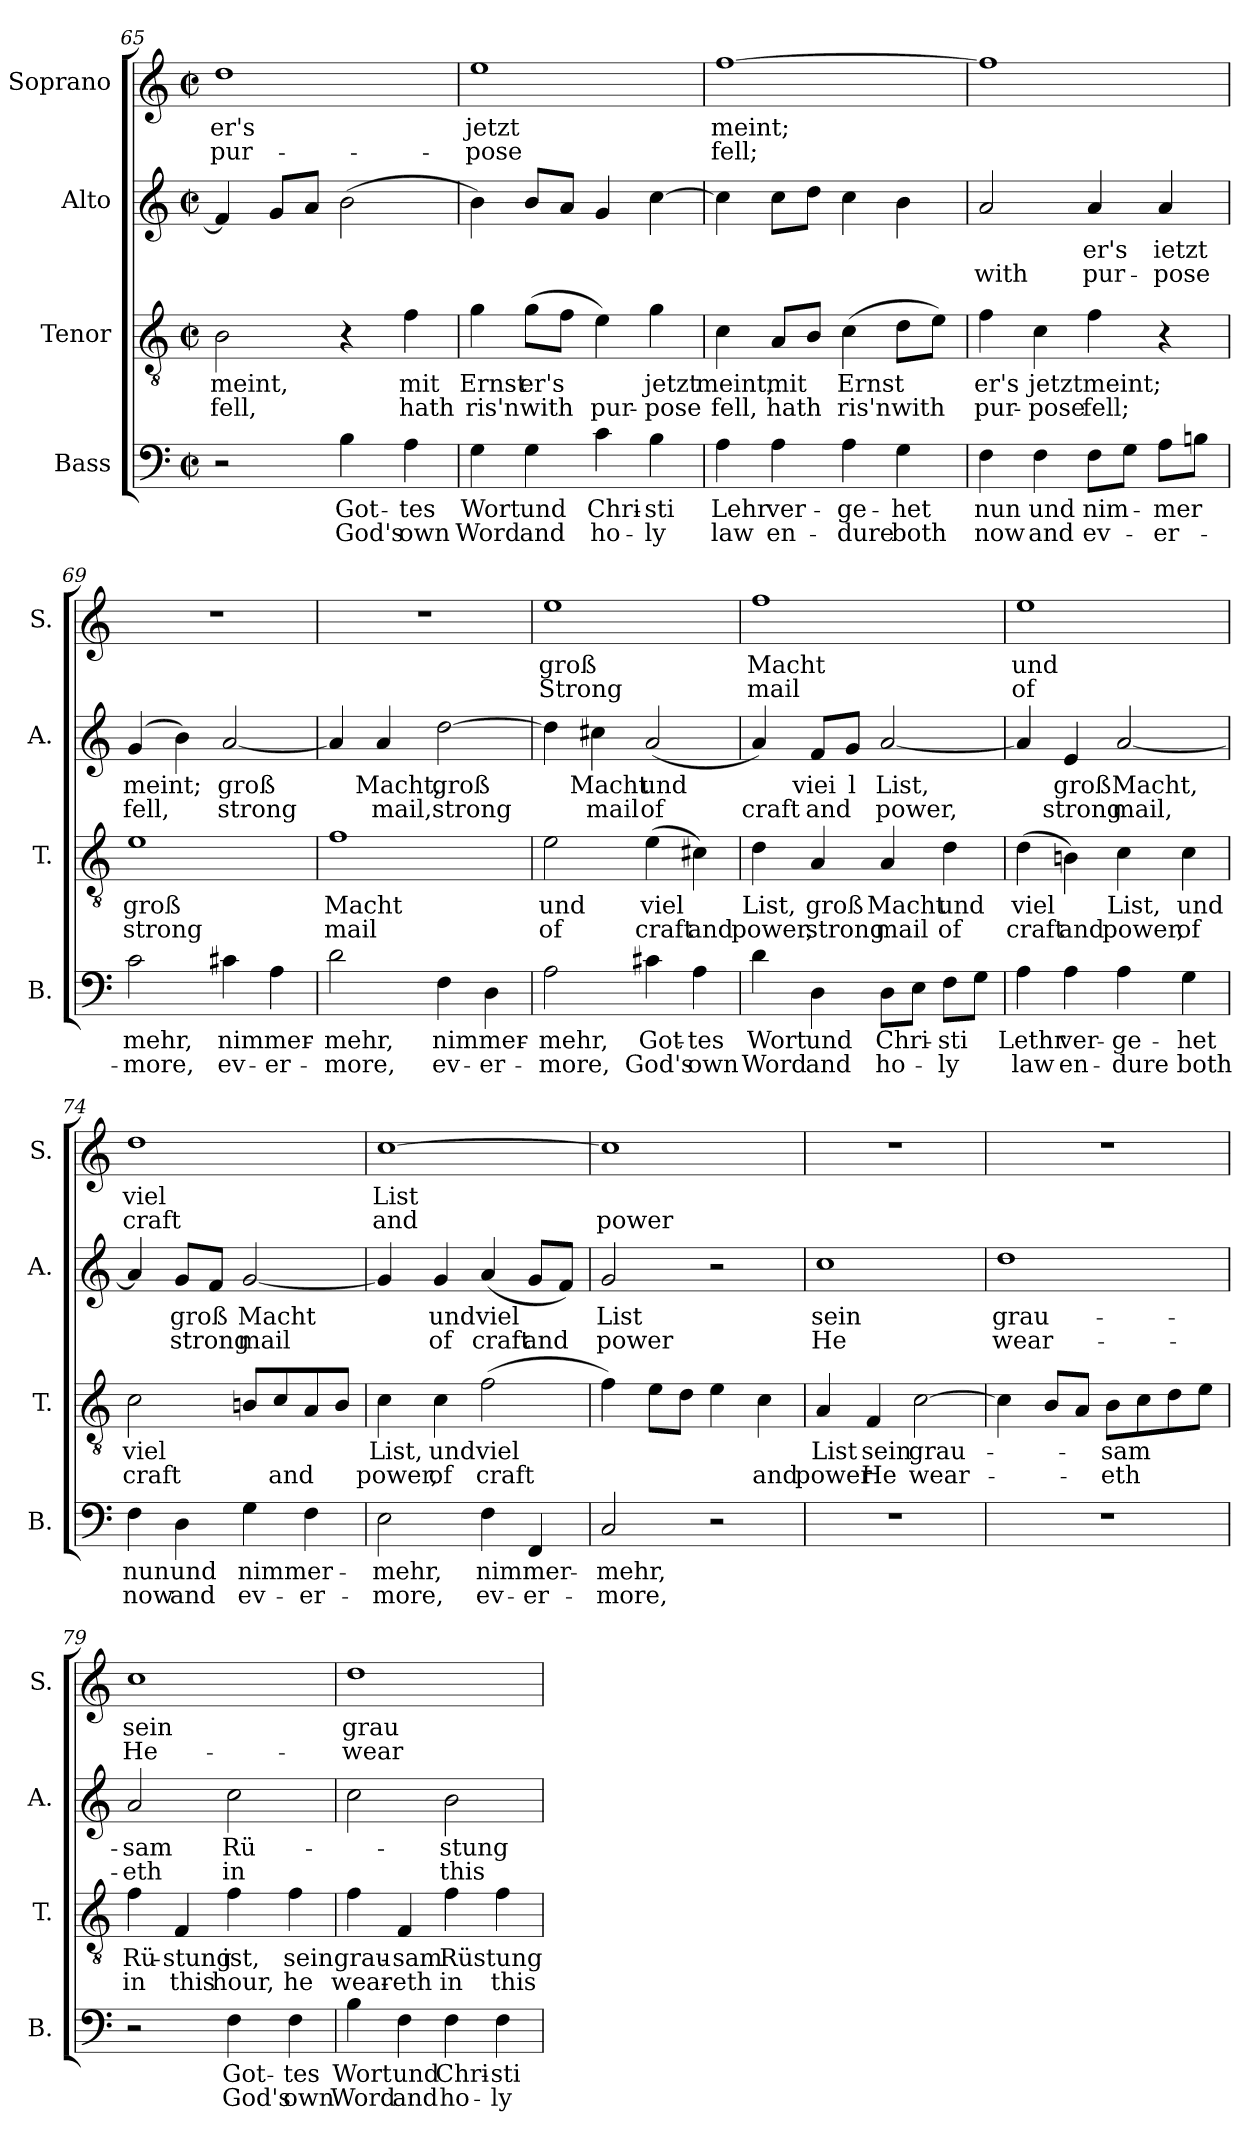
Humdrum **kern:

**kern	**text	**text	**kern	**text	**text	**kern	**text	**text	**kern	**text	**text
*part4	*part4	*part4	*part3	*part3	*part3	*part2	*part2	*part2	*part1	*part1	*part1
*staff4	*staff4	*staff4	*staff3	*staff3	*staff3	*staff2	*staff2	*staff2	*staff1	*staff1	*staff1
*I"Bass	*	*	*I"Tenor	*	*	*I"Alto	*	*	*I"Soprano	*	*
*I'B.	*	*	*I'T.	*	*	*I'A.	*	*	*I'S.	*	*
*clefF4	*	*	*clefGv2	*	*	*clefG2	*	*	*clefG2	*	*
*k[]	*	*	*k[]	*	*	*k[]	*	*	*k[]	*	*
*M2/2	*	*	*M2/2	*	*	*M2/2	*	*	*M2/2	*	*
*met(c|)	*	*	*met(c|)	*	*	*met(c|)	*	*	*met(c|)	*	*
=65	=65	=65	=65	=65	=65	=65	=65	=65	=65	=65	=65
2r	.	.	2B\	meint,	fell,	4f/]	.	.	1dd	er's	pur-
.	.	.	.	.	.	8g/L	.	.	.	.	.
.	.	.	.	.	.	8a/J	.	.	.	.	.
4B\	Got-	God's	4r	.	.	(2b\	.	.	.	.	.
4A\	-tes	own	4f\	mit	hath	.	.	.	.	.	.
!!LO:PB:g=z
=66	=66	=66	=66	=66	=66	=66	=66	=66	=66	=66	=66
4G\	Wort	Word	4g\	Ernst	ris'n	4b\)	.	.	1ee	jetzt	pose
4G\	und	and	(8g\L	er's	with	8b/L	.	.	.	.	.
.	.	.	8f\J	.	.	8a/J	.	.	.	.	.
4c\	Chri-	ho-	4e\)	.	pur-	4g/	.	.	.	.	.
4B\	-sti	-ly	4g\	jetzt	-pose	[4cc\	.	.	.	.	.
=67	=67	=67	=67	=67	=67	=67	=67	=67	=67	=67	=67
4A\	Lehr	law	4c\	meint,	fell,	4cc\]	.	.	[1ff	meint;	fell;
4A\	ver-	en-	8A/L	mit	hath	8cc\L	.	.	.	.	.
.	.	.	8B/J	.	.	8dd\J	.	.	.	.	.
4A\	-ge-	-dure	(4c\	Ernst	ris'n	4cc\	.	.	.	.	.
4G\	-het	both	8d\L	.	with	4b\	.	.	.	.	.
.	.	.	8e\J)	.	.	.	.	.	.	.	.
=68	=68	=68	=68	=68	=68	=68	=68	=68	=68	=68	=68
4F\	nun	now	4f\	er's	pur-	2a/	.	with	1ff]	.	.
4F\	und	and	4c\	jetzt	-pose	.	.	.	.	.	.
8F\L	nim-	ev-	4f\	meint;	fell;	4a/	er's	pur-	.	.	.
8G\J	.	.	.	.	.	.	.	.	.	.	.
8A\L	-mer	-er-	4r	.	.	4a/	ietzt	-pose	.	.	.
8Bn\J	.	.	.	.	.	.	.	.	.	.	.
=69	=69	=69	=69	=69	=69	=69	=69	=69	=69	=69	=69
2c\	mehr,	-more,	1e	groß	strong	(4g/	meint;	fell,	1rdd	.	.
.	.	.	.	.	.	4b\)	.	.	.	.	.
4c#X\	nimmer-	ev-	.	.	.	[2a/	groß	strong	.	.	.
4A\	.	-er-	.	.	.	.	.	.	.	.	.
!!LO:LB:g=z
=70	=70	=70	=70	=70	=70	=70	=70	=70	=70	=70	=70
2d\	-mehr,	-more,	1f	Macht	mail	4a/]	.	.	1rdd	.	.
.	.	.	.	.	.	4a/	Macht,	mail,	.	.	.
4F\	nimmer-	ev-	.	.	.	[2dd\	groß	strong	.	.	.
4D\	.	-er-	.	.	.	.	.	.	.	.	.
=71	=71	=71	=71	=71	=71	=71	=71	=71	=71	=71	=71
2A\	-mehr,	-more,	2e\	und	of	4dd\]	.	.	1ee	groß	Strong
.	.	.	.	.	.	4cc#X\	Macht	mail	.	.	.
4c#X\	Got-	God's	(4e\	viel	craft	(2a/	und	of	.	.	.
4A\	-tes	own	4c#X\)	.	and	.	.	.	.	.	.
=72	=72	=72	=72	=72	=72	=72	=72	=72	=72	=72	=72
4d\	Wort	Word	4d\	List,	power,	4a/)	.	craft	1ff	Macht	mail
4D\	und	and	4A/	groß	strong	8f/L	viei	and	.	.	.
.	.	.	.	.	.	8g/J	l	.	.	.	.
8D\L	Chri-	ho-	4A/	Macht	mail	[2a/	List,	power,	.	.	.
8E\J	.	.	.	.	.	.	.	.	.	.	.
8F\L	-sti	-ly	4d\	und	of	.	.	.	.	.	.
8G\J	.	.	.	.	.	.	.	.	.	.	.
=73	=73	=73	=73	=73	=73	=73	=73	=73	=73	=73	=73
4A\	Lethr	law	(4d\	viel	craft	4a/]	.	.	1ee	und	of
4A\	ver-	en-	4Bn\)	.	and	4e/	groß	strong	.	.	.
4A\	-ge-	-dure	4c\	List,	power,	[2a/	Macht,	mail,	.	.	.
4G\	-het	both	4c\	und	of	.	.	.	.	.	.
!!LO:PB:g=z
=74	=74	=74	=74	=74	=74	=74	=74	=74	=74	=74	=74
4F\	nun	now	2c\	viel	craft	4a/]	.	.	1dd	viel	craft
4D\	und	and	.	.	.	8g/L	groß	strong	.	.	.
.	.	.	.	.	.	8f/J	.	.	.	.	.
4G\	nimmer-	ev-	8Bn/L	.	.	[2g/	Macht	mail	.	.	.
.	.	.	8c/	.	and	.	.	.	.	.	.
4F\	.	-er-	8A/	.	.	.	.	.	.	.	.
.	.	.	8B/J	.	.	.	.	.	.	.	.
=75	=75	=75	=75	=75	=75	=75	=75	=75	=75	=75	=75
2E\	-mehr,	-more,	4c\	List,	power,	4g/]	.	.	[1cc	List	and
.	.	.	4c\	und	of	4g/	und	of	.	.	.
4F\	nimmer-	ev-	(2f\	viel	craft	(4a/	viel	craft	.	.	.
4FF/	.	-er-	.	.	.	8g/L	.	and	.	.	.
.	.	.	.	.	.	8f/J)	.	.	.	.	.
=76	=76	=76	=76	=76	=76	=76	=76	=76	=76	=76	=76
2C/	-mehr,	-more,	4f\)	.	.	2g/	List	power	1cc]	.	power
.	.	.	8e\L	.	.	.	.	.	.	.	.
.	.	.	8d\J	.	.	.	.	.	.	.	.
2r	.	.	4e\	.	.	2r	.	.	.	.	.
.	.	.	4c\	.	and	.	.	.	.	.	.
=77	=77	=77	=77	=77	=77	=77	=77	=77	=77	=77	=77
1rF	.	.	4A/	List	power	1cc	sein	He	1r	.	.
.	.	.	4F/	sein	He	.	.	.	.	.	.
.	.	.	[2c\	grau-	wear-	.	.	.	.	.	.
=78	=78	=78	=78	=78	=78	=78	=78	=78	=78	=78	=78
1rF	.	.	4c\]	.	.	1dd	grau-	wear-	1r	.	.
.	.	.	8B/L	.	.	.	.	.	.	.	.
.	.	.	8A/J	.	.	.	.	.	.	.	.
.	.	.	8B\L	-sam	-eth	.	.	.	.	.	.
.	.	.	8c\	.	.	.	.	.	.	.	.
.	.	.	8d\	.	.	.	.	.	.	.	.
.	.	.	8e\J	.	.	.	.	.	.	.	.
!!LO:LB:g=z
=79	=79	=79	=79	=79	=79	=79	=79	=79	=79	=79	=79
2r	.	.	4f\	Rü-	in	2a/	-sam	-eth	1cc	sein	He-
.	.	.	4F/	-stung	this	.	.	.	.	.	.
4F\	Got-	God's	4f\	ist,	hour,	2cc\	Rü-	in	.	.	.
4F\	-tes	own	4f\	sein	he	.	.	.	.	.	.
=80	=80	=80	=80	=80	=80	=80	=80	=80	=80	=80	=80
4B\	Wort	Word	4f\	grau-	wear-	2cc\	.	.	1dd	grau-	-wear-
4F\	und	and	4F/	-sam	-eth	.	.	.	.	.	.
4F\	Chri-	ho-	4f\	Rüstung	in	2b\	-stung	this	.	.	.
4F\	-sti	-ly	4f\	.	this	.	.	.	.	.	.
=	=	=	=	=	=	=	=	=	=	=	=
*-	*-	*-	*-	*-	*-	*-	*-	*-	*-	*-	*-
